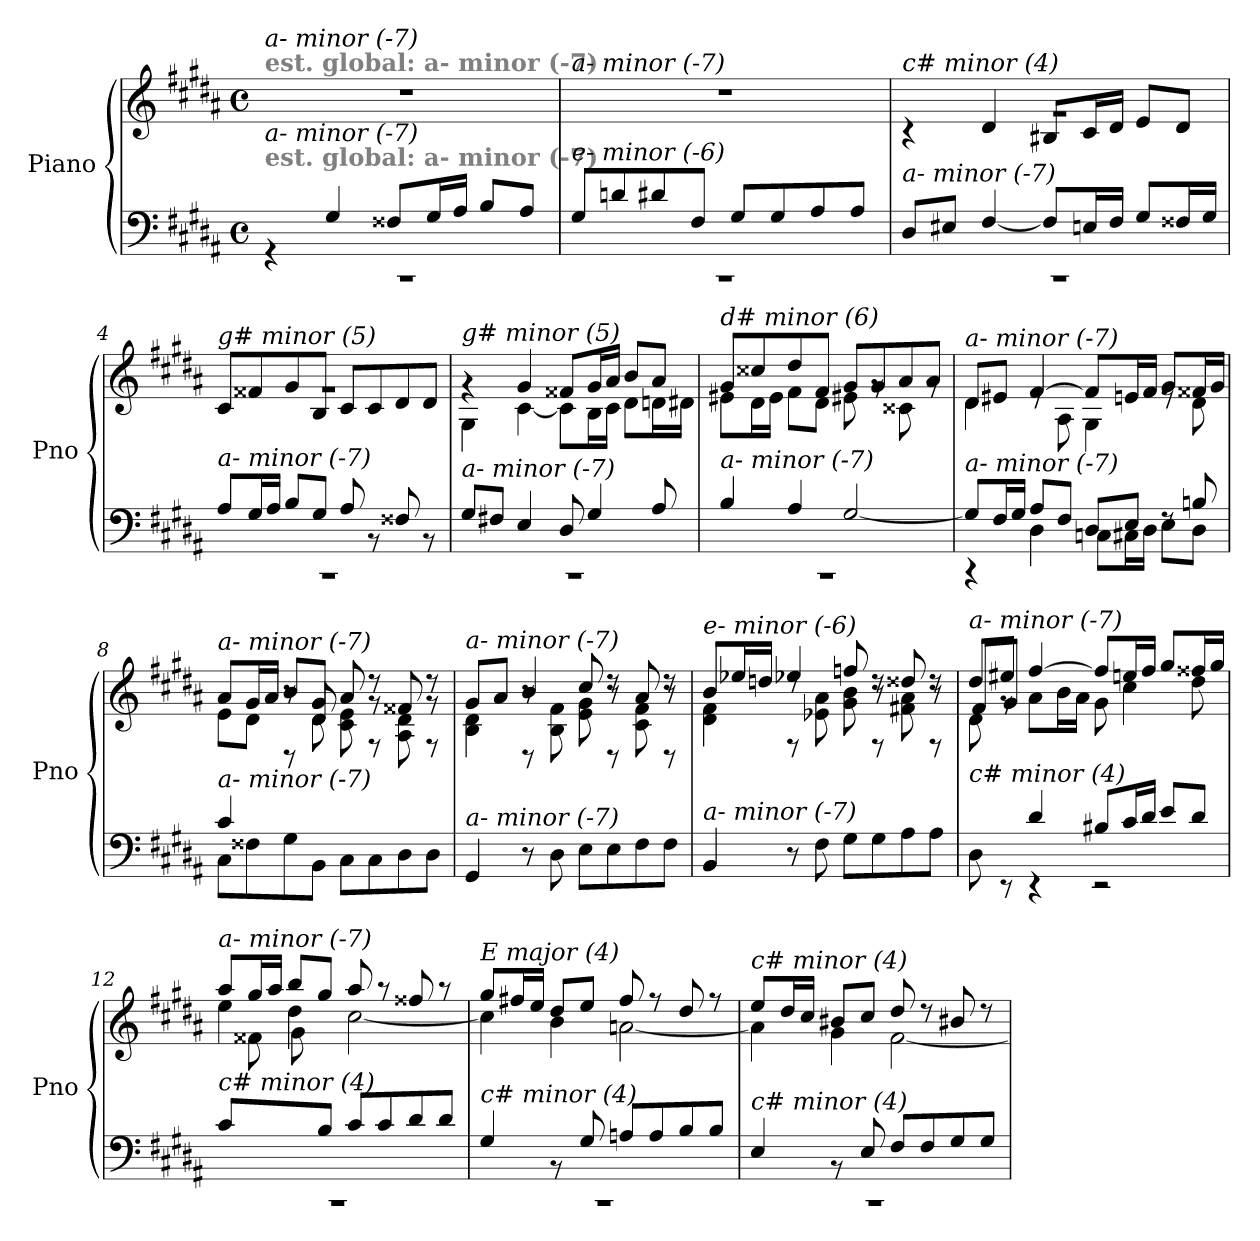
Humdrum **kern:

**kern	**kern
*part1	*part1
*staff2	*staff1
*I"Piano	*
*I'Pno	*
*clefF4	*clefG2
*k[f#c#g#d#a#]	*k[f#c#g#d#a#]
*M4/4	*M4/4
*met(c)	*met(c)
=1	=1
*^	*
!	!	!LO:TX:a:B:color=#808080:t=est. global&colon; a- minor (-7)
!	!	!LO:TX:i:t=a- minor (-7)
!LO:TX:a:B:color=#808080:t=est. global&colon; a- minor (-7)	!	!
!LO:TX:i:t=a- minor (-7)	!	!
1rCC	4r	1rdd
.	4G#/	.
.	8F##X/L	.
.	16G#/L	.
.	16A#/JJ	.
.	8B/L	.
.	8A#/J	.
=2	=2	=2
!	!	!LO:TX:i:t=a- minor (-7)
!LO:TX:i:t=e- minor (-6)	!	!
1rCC	8G#/L	1rdd
.	8dni/	.
.	8d#/	.
.	8F#/J	.
.	8G#/L	.
.	8G#/	.
.	8A#/	.
.	8A#/J	.
=3	=3	=3
*	*	*^
!	!	!LO:TX:i:t=c# minor (4)	!
!LO:TX:i:t=a- minor (-7)	!	!	!
1rCC	8D#/L	1rg	4r
.	8E#X/J	.	.
.	[4F#/	.	4d#/
.	8F#/L]	.	8B#X/L
.	16En/L	.	16c#/L
.	16F#/JJ	.	16d#/JJ
.	8G#/L	.	8e/L
.	16F##X/L	.	8d#/J
.	16G#/JJ	.	.
=4	=4	=4	=4
!	!	!LO:TX:i:t=g# minor (5)	!
!LO:TX:i:t=a- minor (-7)	!	!	!
1rCC	8A#/L	1rg	8c#/L
.	16G#/L	.	8f##X/
.	16A#/JJ	.	.
.	8B/L	.	8g#/
.	8G#/J	.	8B/J
.	8A#/	.	8c#/L
.	8r	.	8c#/
.	8F##X/	.	8d#/
.	8r	.	8d#/J
!!LO:LB:g=z	!!
=5	=5	=5	=5
!	!	!LO:TX:i:t=g# minor (5)	!
!LO:TX:i:t=a- minor (-7)	!	!	!
1rCC	8G#/L	4rg	4G#\
.	8F#X/J	.	.
.	4E/	4g#/	[4c#\
.	8D#/	8f##X/L	8c#\L]
.	4G#/	16g#/L	16B\L
.	.	16a#/JJ	16c#\JJ
.	.	8b/L	8d#\L
.	8A#/	8a#/J	16dni\L
.	.	.	16d#\JJ
=6	=6	=6	=6
!	!	!LO:TX:i:t=d# minor (6)	!
!LO:TX:i:t=a- minor (-7)	!	!	!
1rCC	4B/	8g#/L	8e#X\L
.	.	8cc##X/	16d#\L
.	.	.	16e#\JJ
.	4A#/	8dd#/	8f#\L
.	.	8f#/J	8d#\J
.	[2G#/	8g#/L	8e#X\
.	.	8g#/	8rg
.	.	8a#/	8c##X\
.	.	8a#/J	8rg
=7	=7	=7	=7
!	!	!LO:TX:i:t=a- minor (-7)	!
!LO:TX:i:t=a- minor (-7)	!	!	!
4rCC	8G#/L]	8d#/L	4d#\
.	16F#/L	8e#X/J	.
.	16G#/JJ	.	.
8A#/L	4D#\	[4f#/	8re
8F#/J	.	.	8A#\
8D#/L	8Cni\L	8f#/L]	4G#\
8E/J	16C#\L	16en/L	.
.	16D#\JJ	16f#/JJ	.
8rF	8E\L	8g#/L	8re
8Bn/	8D#\J	16f##X/L	8d#\
.	.	16g#/JJ	.
!!LO:LB:g=z
=8	=8	=8	=8
*	*	*	*^
!	!	!LO:TX:i:t=a- minor (-7)	!	!
!LO:TX:i:t=a- minor (-7)	!	!	!	!
4c#/	8C#\L	8a#/L	8e\L	4ryy
.	8F##X\	16g#/L	8d#\J	.
.	.	16a#/JJ	.	.
4ryy	8G#\	8b/L	8r	8rD
.	8BB\J	8g#/J	8d#\	8d#/
8ryy	8C#\L	8a#/	8c#\ 8e\	8ryy
8ryy	8C#\	8rg	8rdd	8rF
8ryy	8D#\	8f##X/	8A#\ 8d#\	8ryy
8ryy	8D#\J	8rg	8rdd	8rF
!!LO:LB:g=z	!!	!!
=9	=9	=9	=9	=9
!	!	!LO:TX:i:t=a- minor (-7)	!	!
!LO:TX:i:t=a- minor (-7)	!	!	!	!
4ryy	4GG#/	8g#/L	4B\ 4d#\	4ryy
.	.	8a#/J	.	.
8ryy	8r	4b/	8r	8rD
4ryy	8D#\	.	8B\ 8f#\	4ryy
.	8E\L	8cc#/	8e\ 8g#\	.
8ryy	8E\	8r	8rdd	8rD
8ryy	8F#\	8a#/	8c#\ 8f#\	8ryy
8ryy	8F#\J	8r	8rdd	8rD
=10	=10	=10	=10	=10
!	!	!LO:TX:i:t=e- minor (-6)	!	!
!LO:TX:i:t=a- minor (-7)	!	!	!	!
4ryy	4BB/	8b/L	4d#\ 4f#\	4ryy
.	.	16ee-Xj/L	.	.
.	.	16ddni/JJ	.	.
8ryy	8r	4ee-Xi/	8rdd	8rF
4ryy	8F#\	.	8e-Xi\ 8a#\	4ryy
.	8G#\L	8ffni/	8g#\ 8b\	.
8ryy	8G#\	8r	8rdd	8rF
8ryy	8A#\	8dd##Xi/	8f#Xi\ 8a#\	8ryy
8ryy	8A#\J	8r	8rdd	8rF
=11	=11	=11	=11	=11
*	*^	*	*	*^
!	!	!	!LO:TX:i:t=a- minor (-7)	!	!	!
!LO:TX:i:t=c# minor (4)	!	!	!	!	!	!
4ryy	8D#\	4ryy	8dd#/L	8d#\	8f#/L	4ryy
.	8rEE	.	8ee#X/J	8rg	8g#/J	.
2.ryy	4rEE	4d#/	[4ff#/	8a#\L	2.ryy	2.ryy
.	.	.	.	16b\L	.	.
.	.	.	.	16a#\JJ	.	.
.	2rEE	8B#X/L	8ff#/L]	8g#\	.	.
.	.	16c#/L	16een/L	4cc#\	.	.
.	.	16d#/JJ	16ff#/JJ	.	.	.
.	.	8e/L	8gg#/L	.	.	.
.	.	8d#/J	16ff##X/L	8dd#\	.	.
.	.	.	16gg#/JJ	.	.	.
*	*v	*v	*	*	*	*
*	*	*	*	*v	*v
=12	=12	=12	=12	=12
!	!	!LO:TX:i:t=a- minor (-7)	!	!
!LO:TX:i:t=c# minor (4)	!	!	!	!
1rCC	8c#/L	8aa#/L	4ee\	8ryy
.	4ryy	16gg#/L	.	8f##X\
.	.	16aa#/JJ	.	.
.	.	8bb/L	4dd#\	8g#\
.	8B/J	8gg#/J	.	2ryy
.	8c#/L	8aa#/	[2cc#\	.
.	8c#/	8r	.	.
.	8d#/	8ff##X/	.	.
.	8d#/J	8r	.	8ryy
!!LO:LB:g=z
=13	=13	=13	=13	=13
!	!	!LO:TX:i:t=E major (4)	!	!
!LO:TX:i:t=c# minor (4)	!	!	!	!
*	*	*	*v	*v
1rCC	4G#/	8gg#/L	4cc#\]
.	.	16ff#X/L	.
.	.	16ee/JJ	.
.	8r	8dd#/L	4b\
.	8G#/	8ee/J	.
.	8An/L	8ff#/	[2an\
.	8A/	8r	.
.	8B/	8dd#/	.
.	8B/J	8r	.
=14	=14	=14	=14
!	!	!LO:TX:i:t=c# minor (4)	!
!LO:TX:i:t=c# minor (4)	!	!	!
1rCC	4E/	8ee/L	4a\]
.	.	16dd#/L	.
.	.	16cc#/JJ	.
.	8rBB	8b#X/L	4g#\
.	8E/	8cc#/J	.
.	8F#/L	8dd#/	[2f#\
.	8F#/	8r	.
.	8G#/	8b#X/	.
.	8G#/J	8r	.
*v	*v	*	*
*	*v	*v
=	=
*-	*-
